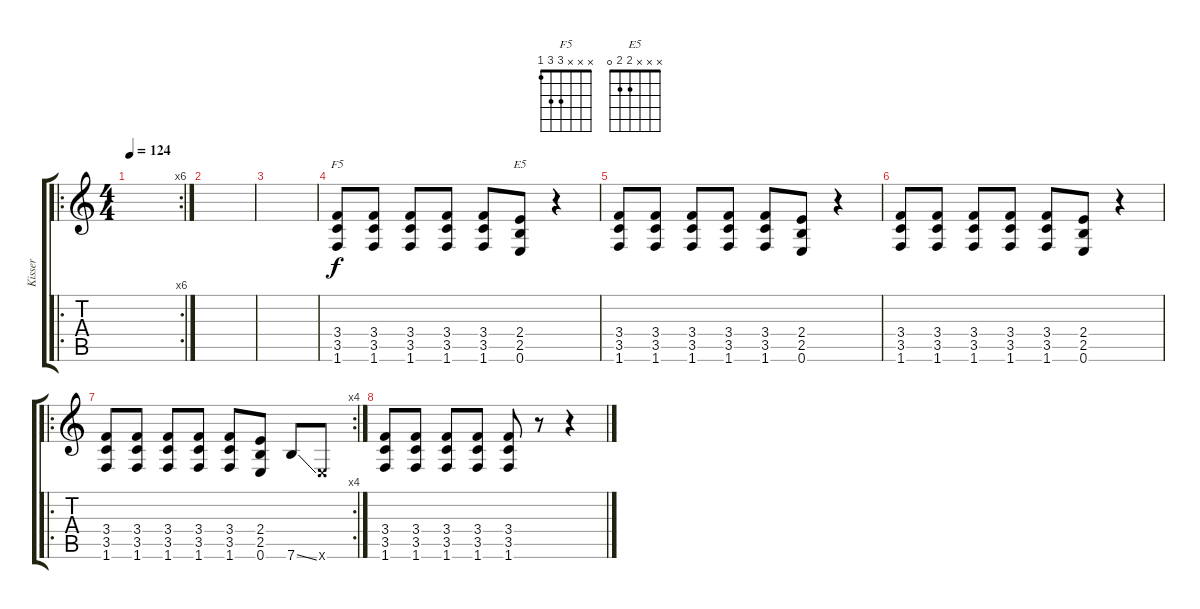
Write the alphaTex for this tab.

\track ("Kisser" "Kisser") {instrument distortionguitar}
\staff {score tabs}
\tuning (E4 B3 G3 D3 A2 E2) {hide}
\chord ("F5" x x x 3 3 1)
\chord ("E5" x x x 2 2 0)
\ro
\rc 6
\ts (4 4)
\tempo 124
\clef g2
\ks c
|
|
|
(3.4 3.5 1.6).8{ch "F5"} (3.4 3.5 1.6).8 (3.4 3.5 1.6).8 (3.4 3.5 1.6).8 (3.4 3.5 1.6).8 (2.4 2.5 0.6).8{ch "E5"} r.4 |
(3.4 3.5 1.6).8 (3.4 3.5 1.6).8 (3.4 3.5 1.6).8 (3.4 3.5 1.6).8 (3.4 3.5 1.6).8 (2.4 2.5 0.6).8 r.4 |
(3.4 3.5 1.6).8 (3.4 3.5 1.6).8 (3.4 3.5 1.6).8 (3.4 3.5 1.6).8 (3.4 3.5 1.6).8 (2.4 2.5 0.6).8 r.4 |
\ro
\rc 4
(3.4 3.5 1.6).8 (3.4 3.5 1.6).8 (3.4 3.5 1.6).8 (3.4 3.5 1.6).8 (3.4 3.5 1.6).8 (2.4 2.5 0.6).8 7.6{ss}.8 0.6{x}.8 |
(3.4 3.5 1.6).8 (3.4 3.5 1.6).8 (3.4 3.5 1.6).8 (3.4 3.5 1.6).8 (3.4 3.5 1.6).8 r.8 r.4
